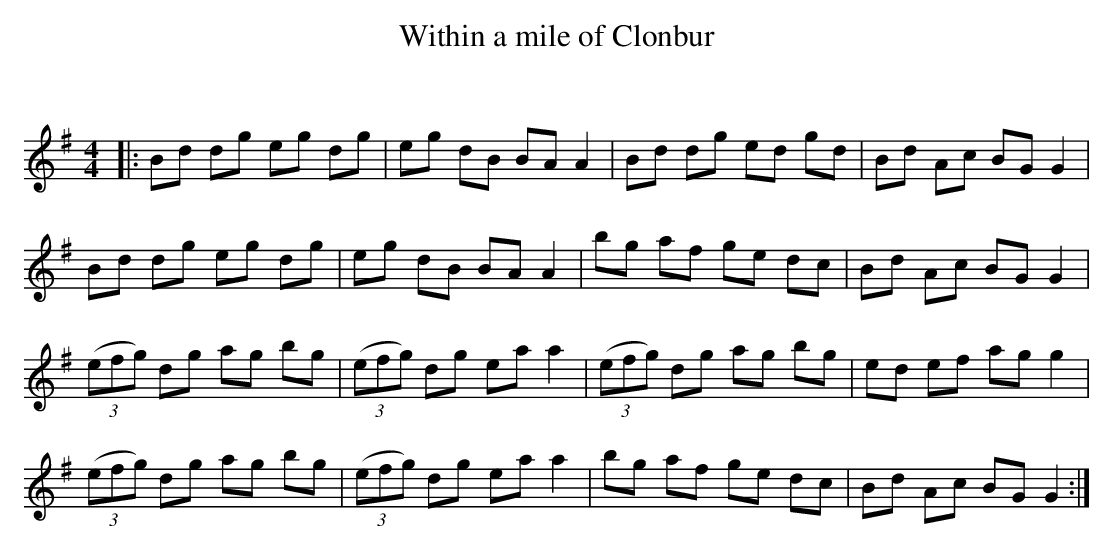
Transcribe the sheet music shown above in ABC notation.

X:1
T: Within a mile of Clonbur
C:
Q: 232
K:G
M:4/4
L:1/8
|:Bd dg eg dg|eg dB BA A2|Bd dg ed gd|Bd Ac BG G2|
Bd dg eg dg|eg dB BA A2|bg af ge dc|Bd Ac BG G2|
((3efg) dg ag bg|((3efg) dg ea a2|((3efg) dg ag bg|ed ef ag g2|
((3efg) dg ag bg|((3efg) dg ea a2|bg af ge dc|Bd Ac BG G2:|
